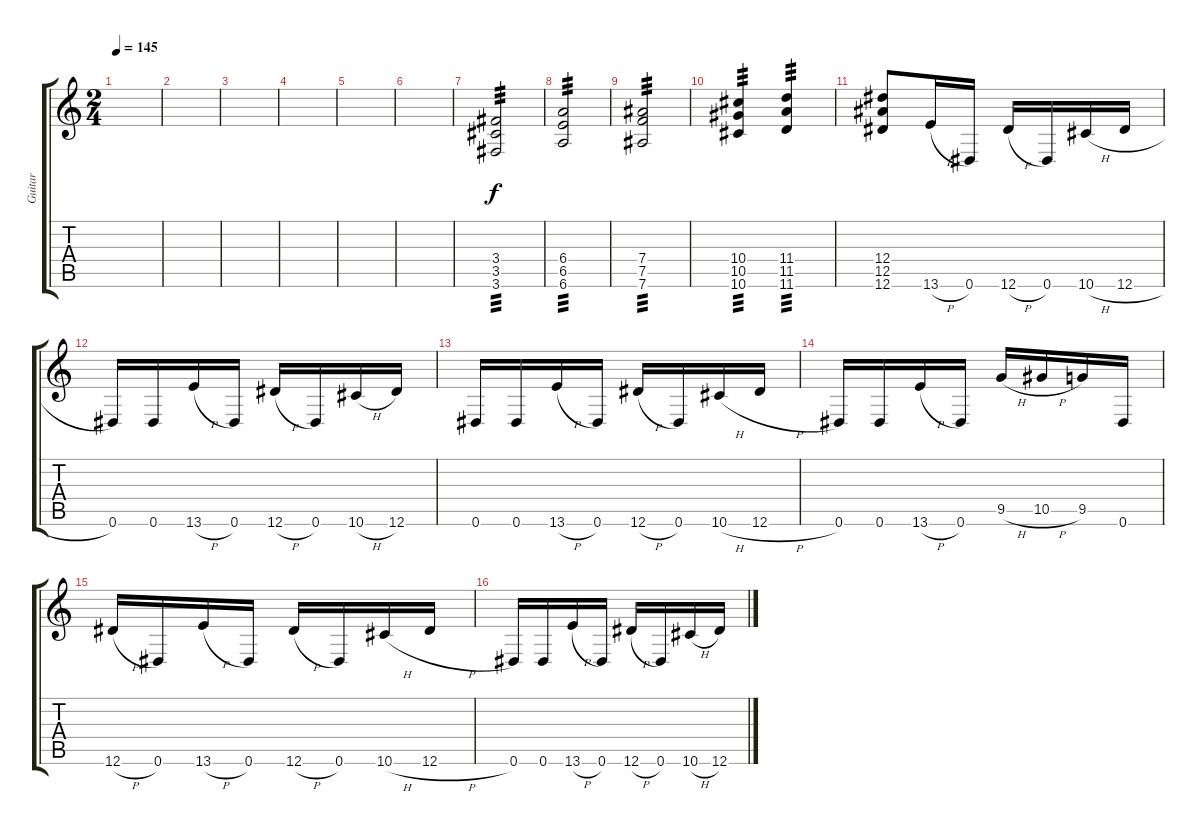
\track ("Guitar" "Guitar") {instrument electricguitarclean}
\staff {score tabs}
\tuning (F4 C4 Ab3 Eb3 Bb2 Eb2) {hide}
\ts (2 4)
\tempo 145
\clef g2
\ks c
|
|
|
|
|
|
(3.4 3.5 3.6).2{tp 3} |
(6.4 6.5 6.6).2{tp 3} |
(7.4 7.5 7.6).2{tp 3} |
(10.4 10.5 10.6).4{tp 3} (11.4 11.5 11.6).4{tp 3} |
(12.4 12.5 12.6).8 13.6{h}.16 0.6.16 12.6{h}.16 0.6.16 10.6{h}.16 12.6{h}.16 |
0.6.16 0.6.16 13.6{h}.16 0.6.16 12.6{h}.16 0.6.16 10.6{h}.16 12.6.16 |
0.6.16 0.6.16 13.6{h}.16 0.6.16 12.6{h}.16 0.6.16 10.6{h}.16 12.6{h}.16 |
0.6.16 0.6.16 13.6{h}.16 0.6.16 9.5{h}.16 10.5{h}.16 9.5.16 0.6.16 |
12.6{h}.16 0.6.16 13.6{h}.16 0.6.16 12.6{h}.16 0.6.16 10.6{h}.16 12.6{h}.16 |
0.6.16 0.6.16 13.6{h}.16 0.6.16 12.6{h}.16 0.6.16 10.6{h}.16 12.6.16
